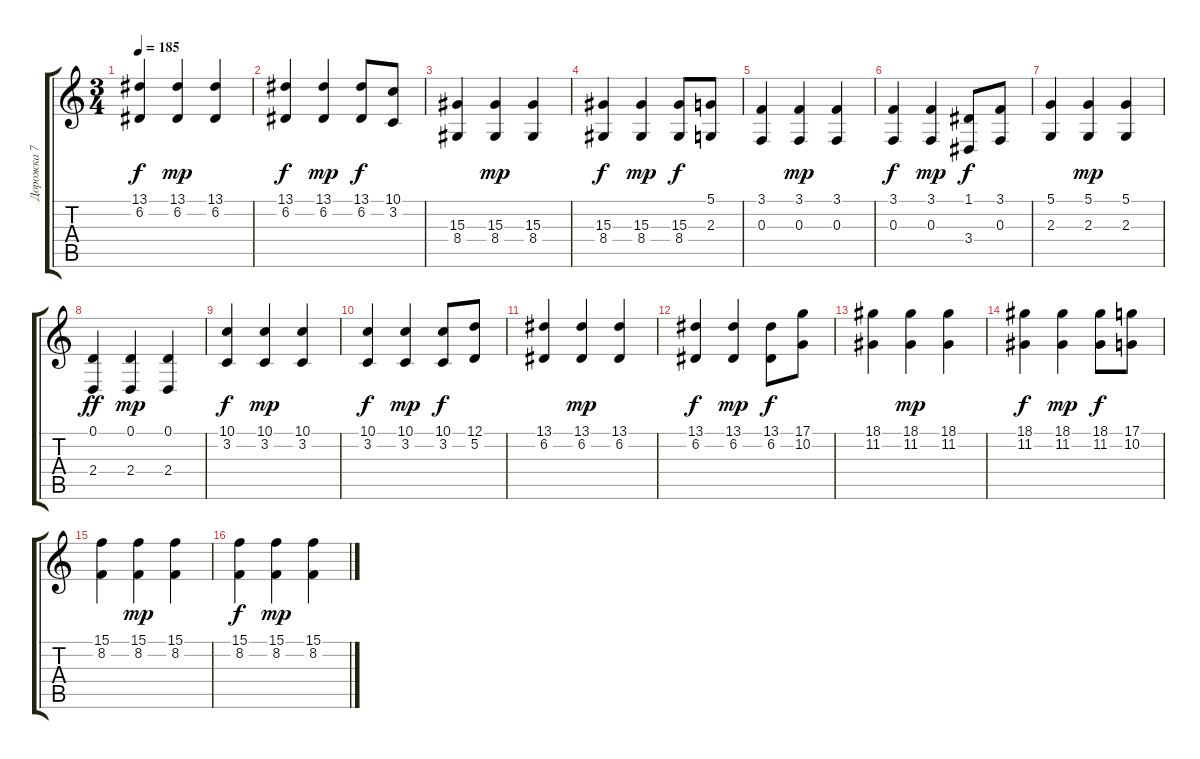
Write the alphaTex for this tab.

\track ("Дорожка 7" "Дорожка 7") {instrument stringensemble1}
\staff {score tabs}
\tuning (D4 A3 F3 C3 G2 C2) {hide}
\ts (3 4)
\tempo 185
\clef g2
\ks c
(13.1 6.2).4{dy f} (13.1 6.2).4{dy mp} (13.1 6.2).4 |
(13.1 6.2).4{dy f} (13.1 6.2).4{dy mp} (13.1 6.2).8{dy f} (10.1 3.2).8 |
(15.3 8.4).4 (15.3 8.4).4{dy mp} (15.3 8.4).4 |
(15.3 8.4).4{dy f} (15.3 8.4).4{dy mp} (15.3 8.4).8{dy f} (5.1 2.3).8 |
(3.1 0.3).4 (3.1 0.3).4{dy mp} (3.1 0.3).4 |
(3.1 0.3).4{dy f} (3.1 0.3).4{dy mp} (1.1 3.4).8{dy f} (3.1 0.3).8 |
(5.1 2.3).4 (5.1 2.3).4{dy mp} (5.1 2.3).4 |
(0.1 2.4).4{dy ff} (0.1 2.4).4{dy mp} (0.1 2.4).4 |
(10.1 3.2).4{dy f} (10.1 3.2).4{dy mp} (10.1 3.2).4 |
(10.1 3.2).4{dy f} (10.1 3.2).4{dy mp} (10.1 3.2).8{dy f} (12.1 5.2).8 |
(13.1 6.2).4 (13.1 6.2).4{dy mp} (13.1 6.2).4 |
(13.1 6.2).4{dy f} (13.1 6.2).4{dy mp} (13.1 6.2).8{dy f} (17.1 10.2).8 |
(18.1 11.2).4 (18.1 11.2).4{dy mp} (18.1 11.2).4 |
(18.1 11.2).4{dy f} (18.1 11.2).4{dy mp} (18.1 11.2).8{dy f} (17.1 10.2).8 |
(15.1 8.2).4 (15.1 8.2).4{dy mp} (15.1 8.2).4 |
(15.1 8.2).4{dy f} (15.1 8.2).4{dy mp} (15.1 8.2).4
